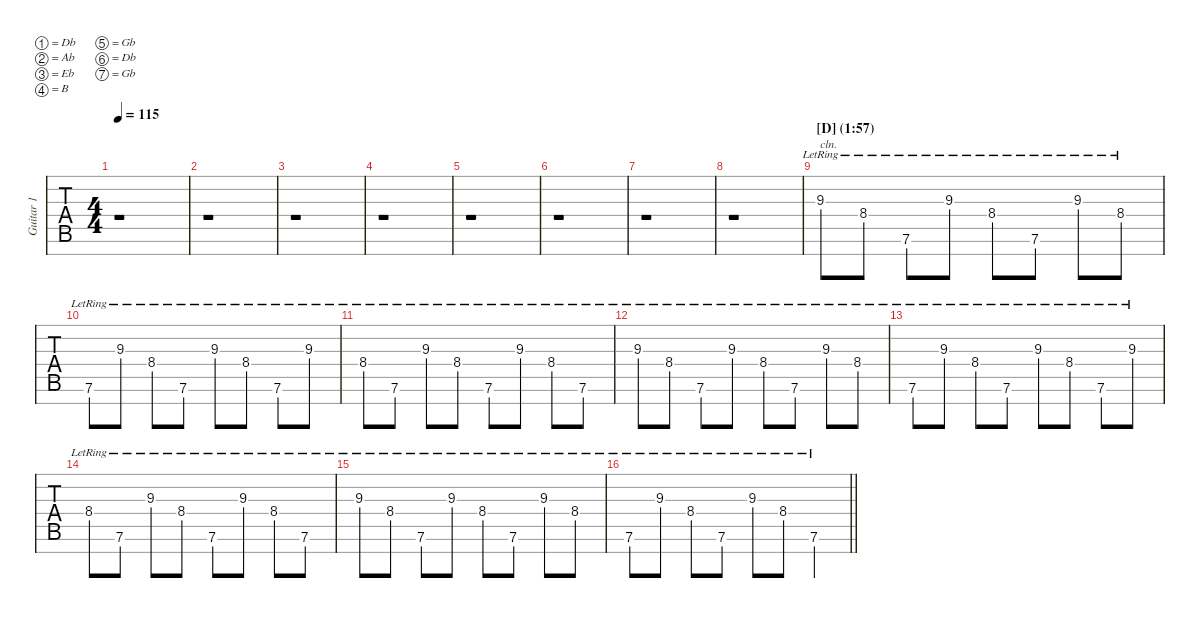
\defaultSystemsLayout 2
\hideDynamics
\bracketExtendMode nobrackets
\multiTrackTrackNamePolicy allsystems
\firstSystemTrackNameMode fullname
\otherSystemsTrackNameMode fullname
\otherSystemsTrackNameOrientation horizontal
\track ("Guitar 1" "Gtr. 1") {instrument overdrivenguitar}
\staff {tabs}
\tuning (Db4 Ab3 Eb3 B2 Gb2 Db2 Gb1)
\ts (4 4)
\tempo 115
\clef g2
\ks c
r.1{dy mf} |
\scale
1.00269 r.1 |
r.1 |
\scale
0.997308 r.1 |
r.1 |
\scale
1.00269 r.1 |
\scale
1.00155 r.1 |
\scale
0.99576 r.1 |
\section ("" "[D] (1:57)")
9.3{lr}.8{txt "cln." instrument overdrivenguitar} 8.4{lr}.8 7.6{lr acc #}.8 9.3{lr}.8 8.4{lr}.8 7.6{lr acc #}.8 9.3{lr}.8 8.4{lr}.8 |
\scale
1.00269 7.6{lr acc #}.8 9.3{lr}.8 8.4{lr}.8 7.6{lr acc #}.8 9.3{lr}.8 8.4{lr}.8 7.6{lr acc #}.8 9.3{lr}.8 |
8.4{lr}.8 7.6{lr acc #}.8 9.3{lr}.8 8.4{lr}.8 7.6{lr acc #}.8 9.3{lr}.8 8.4{lr}.8 7.6{lr acc #}.8 |
\scale
0.997308 9.3{lr}.8 8.4{lr}.8 7.6{lr acc #}.8 9.3{lr}.8 8.4{lr}.8 7.6{lr acc #}.8 9.3{lr}.8 8.4{lr}.8 |
7.6{lr acc #}.8 9.3{lr}.8 8.4{lr}.8 7.6{lr acc #}.8 9.3{lr}.8 8.4{lr}.8 7.6{lr acc #}.8 9.3{lr}.8 |
\scale
1.00269 8.4{lr}.8 7.6{lr acc #}.8 9.3{lr}.8 8.4{lr}.8 7.6{lr acc #}.8 9.3{lr}.8 8.4{lr}.8 7.6{lr acc #}.8 |
\scale
1.00155 9.3{lr}.8 8.4{lr}.8 7.6{lr acc #}.8 9.3{lr}.8 8.4{lr}.8 7.6{lr acc #}.8 9.3{lr}.8 8.4{lr}.8 |
\scale
0.99576
\barLineRight lightlight
7.6{lr acc #}.8 9.3{lr}.8 8.4{lr}.8 7.6{lr acc #}.8 9.3{lr}.8 8.4{lr}.8 7.6{lr acc #}.4
